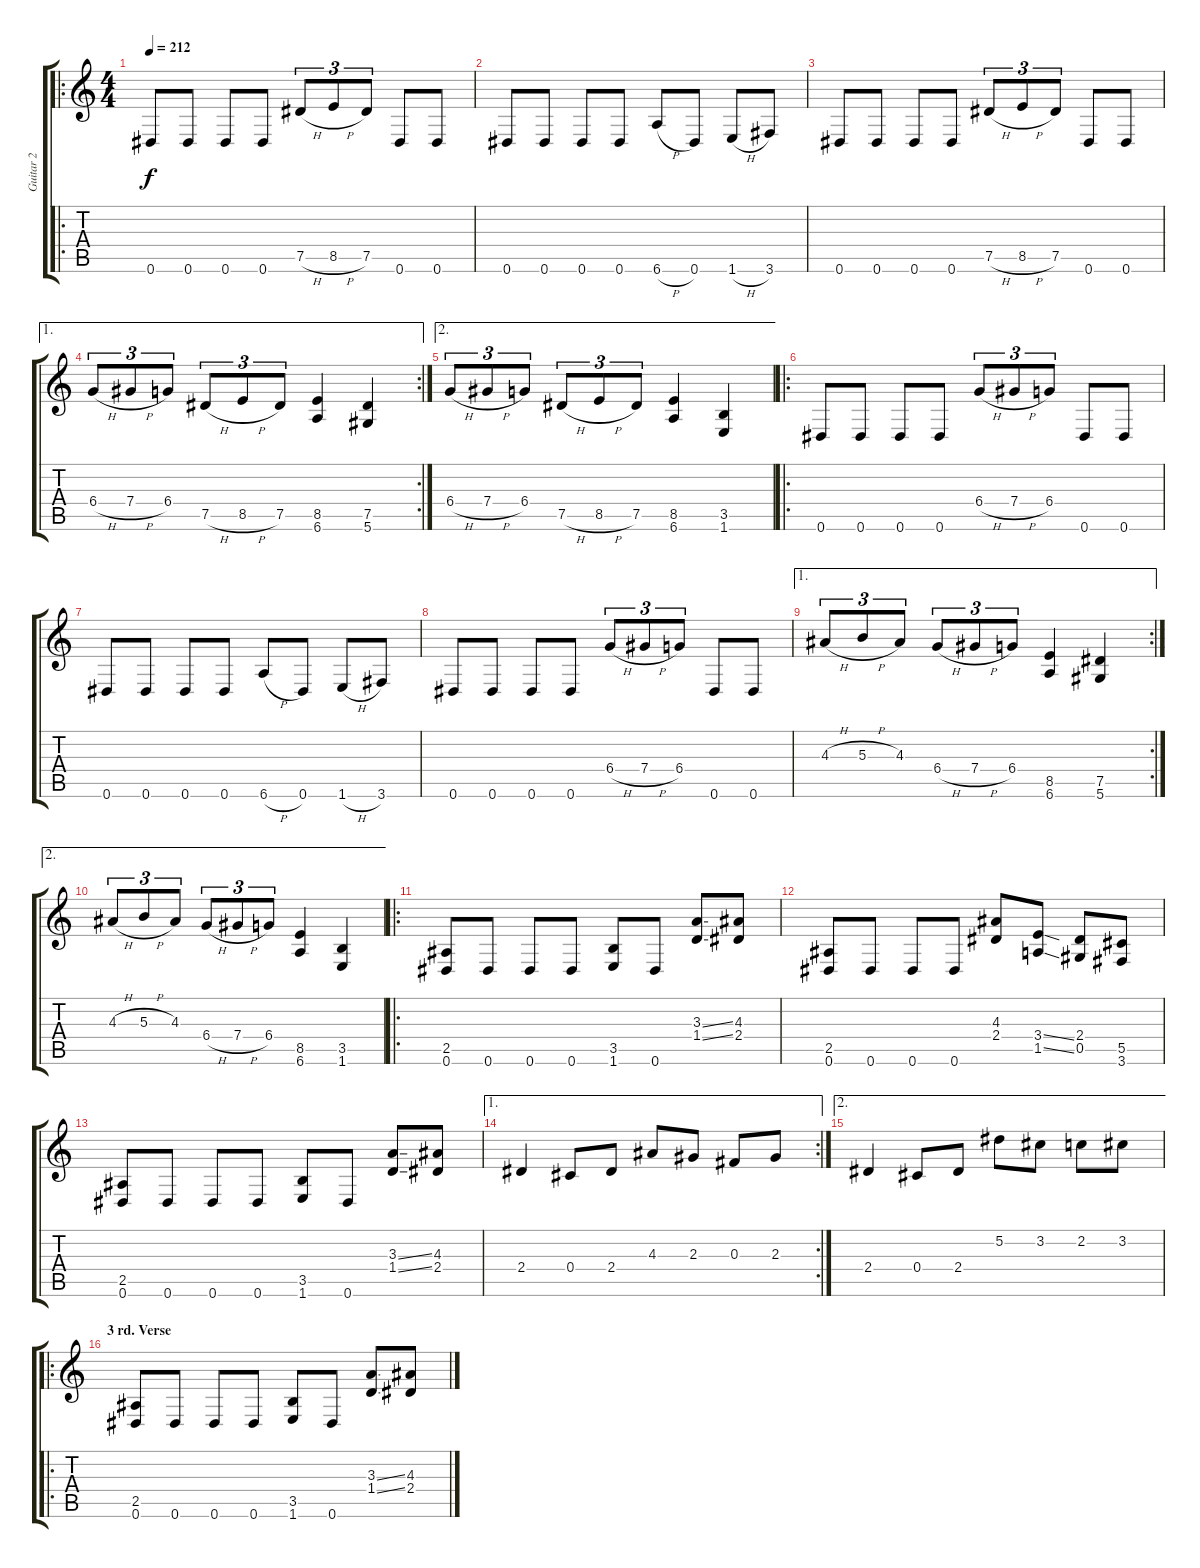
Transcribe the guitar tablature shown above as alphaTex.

\track ("Guitar 2" "Guitar 2") {instrument overdrivenguitar}
\staff {score tabs}
\tuning (Eb4 Bb3 Gb3 Db3 Ab2 Eb2) {hide}
\ro
\ts (4 4)
\tempo 212
\clef g2
\ks c
0.6.8{dy f} 0.6.8 0.6.8 0.6.8 7.5{h}.8{tu (3 2)} 8.5{h}.8{tu (3 2)} 7.5.8{tu (3 2)} 0.6.8 0.6.8 |
0.6.8 0.6.8 0.6.8 0.6.8 6.6{h}.8 0.6.8 1.6{h}.8 3.6.8 |
0.6.8 0.6.8 0.6.8 0.6.8 7.5{h}.8{tu (3 2)} 8.5{h}.8{tu (3 2)} 7.5.8{tu (3 2)} 0.6.8 0.6.8 |
\ae 1
\rc 2
6.4{h}.8{tu (3 2)} 7.4{h}.8{tu (3 2)} 6.4.8{tu (3 2)} 7.5{h}.8{tu (3 2)} 8.5{h}.8{tu (3 2)} 7.5.8{tu (3 2)} (8.5 6.6).4 (7.5 5.6).4 |
\ae 2
6.4{h}.8{tu (3 2)} 7.4{h}.8{tu (3 2)} 6.4.8{tu (3 2)} 7.5{h}.8{tu (3 2)} 8.5{h}.8{tu (3 2)} 7.5.8{tu (3 2)} (8.5 6.6).4 (3.5 1.6).4 |
\ro
0.6.8 0.6.8 0.6.8 0.6.8 6.4{h}.8{tu (3 2)} 7.4{h}.8{tu (3 2)} 6.4.8{tu (3 2)} 0.6.8 0.6.8 |
0.6.8 0.6.8 0.6.8 0.6.8 6.6{h}.8 0.6.8 1.6{h}.8 3.6.8 |
0.6.8 0.6.8 0.6.8 0.6.8 6.4{h}.8{tu (3 2)} 7.4{h}.8{tu (3 2)} 6.4.8{tu (3 2)} 0.6.8 0.6.8 |
\ae 1
\rc 2
4.3{h}.8{tu (3 2)} 5.3{h}.8{tu (3 2)} 4.3.8{tu (3 2)} 6.4{h}.8{tu (3 2)} 7.4{h}.8{tu (3 2)} 6.4.8{tu (3 2)} (8.5 6.6).4 (7.5 5.6).4 |
\ae 2
4.3{h}.8{tu (3 2)} 5.3{h}.8{tu (3 2)} 4.3.8{tu (3 2)} 6.4{h}.8{tu (3 2)} 7.4{h}.8{tu (3 2)} 6.4.8{tu (3 2)} (8.5 6.6).4 (3.5 1.6).4 |
\ro
(2.5 0.6).8 0.6.8 0.6.8 0.6.8 (3.5 1.6).8 0.6.8 (3.3{ss} 1.4{ss}).8 (4.3 2.4).8 |
(2.5 0.6).8 0.6.8 0.6.8 0.6.8 (4.3 2.4).8 (3.4{ss} 1.5{ss}).8 (2.4 0.5).8 (5.5 3.6).8 |
(2.5 0.6).8 0.6.8 0.6.8 0.6.8 (3.5 1.6).8 0.6.8 (3.3{ss} 1.4{ss}).8 (4.3 2.4).8 |
\ae 1
\rc 2
2.4.4 0.4.8 2.4.8 4.3.8 2.3.8 0.3.8 2.3.8 |
\ae 2
2.4.4 0.4.8 2.4.8 5.2.8 3.2.8 2.2.8 3.2.8 |
\ro
\section ("" "3 rd. Verse")
(2.5 0.6).8 0.6.8 0.6.8 0.6.8 (3.5 1.6).8 0.6.8 (3.3{ss} 1.4{ss}).8 (4.3 2.4).8
